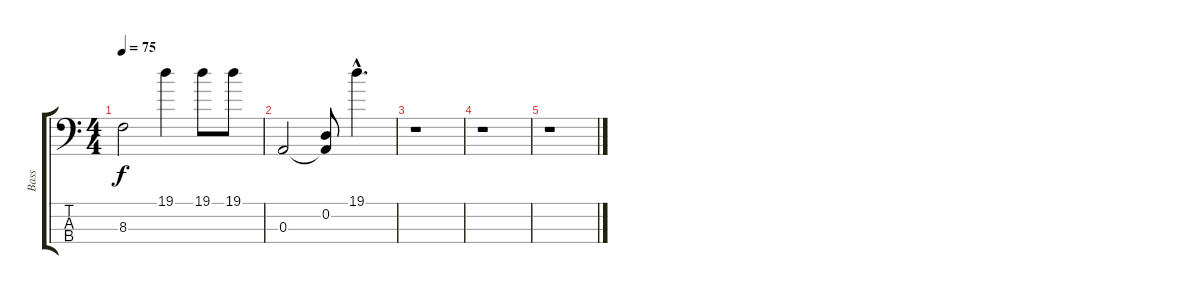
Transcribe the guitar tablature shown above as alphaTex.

\track ("Bass" "Bass") {instrument electricbassfinger}
\staff {score tabs}
\tuning (G2 D2 A1 E1) {hide}
\ts (4 4)
\tempo 75
\clef f4
\ks c
8.3{t}.2{dy f} 19.1.4 19.1.8 19.1.8 |
0.3.2 (0.2{t} 0.3{t}).8 19.1{hac}.4{d} |
r.1 |
r.1 |
r.1
